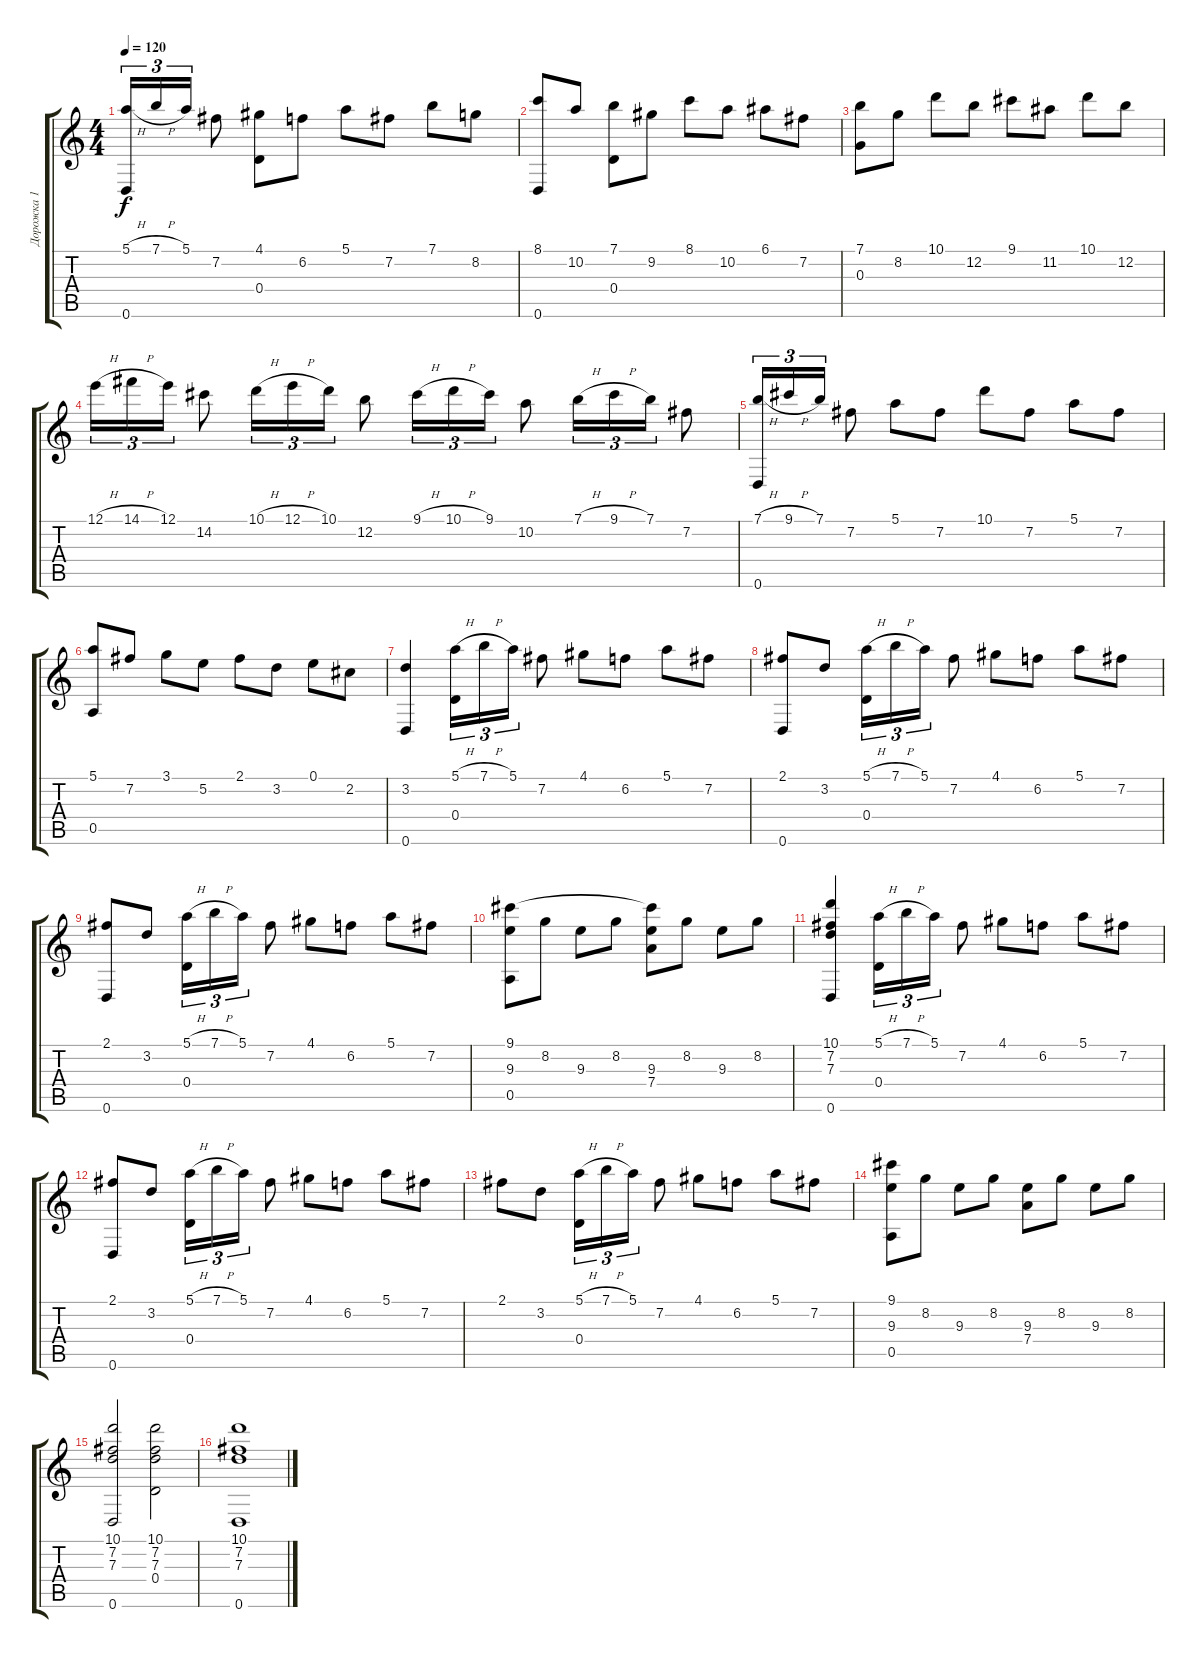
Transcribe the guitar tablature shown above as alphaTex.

\track ("Дорожка 1" "Дорожка 1") {instrument acousticguitarnylon}
\staff {score tabs}
\tuning (E4 B3 G3 D3 A2 D2) {hide}
\ts (4 4)
\tempo 120
\clef g2
\ks c
(5.1{h} 0.6).16{tu (3 2) dy f} 7.1{h}.16{tu (3 2)} 5.1.16{tu (3 2)} 7.2.8 (4.1 0.4).8 6.2.8 5.1.8 7.2.8 7.1.8 8.2.8 |
(8.1 0.6).8 10.2.8 (7.1 0.4).8 9.2.8 8.1.8 10.2.8 6.1.8 7.2.8 |
(7.1 0.3).8 8.2.8 10.1.8 12.2.8 9.1.8 11.2.8 10.1.8 12.2.8 |
12.1{h}.16{tu (3 2)} 14.1{h}.16{tu (3 2)} 12.1.16{tu (3 2)} 14.2.8 10.1{h}.16{tu (3 2)} 12.1{h}.16{tu (3 2)} 10.1.16{tu (3 2)} 12.2.8 9.1{h}.16{tu (3 2)} 10.1{h}.16{tu (3 2)} 9.1.16{tu (3 2)} 10.2.8 7.1{h}.16{tu (3 2)} 9.1{h}.16{tu (3 2)} 7.1.16{tu (3 2)} 7.2.8 |
(7.1{h} 0.6).16{tu (3 2)} 9.1{h}.16{tu (3 2)} 7.1.16{tu (3 2)} 7.2.8 5.1.8 7.2.8 10.1.8 7.2.8 5.1.8 7.2.8 |
(5.1 0.5).8 7.2.8 3.1.8 5.2.8 2.1.8 3.2.8 0.1.8 2.2.8 |
(3.2 0.6).4 (5.1{h} 0.4).16{tu (3 2)} 7.1{h}.16{tu (3 2)} 5.1.16{tu (3 2)} 7.2.8 4.1.8 6.2.8 5.1.8 7.2.8 |
(2.1 0.6).8 3.2.8 (5.1{h} 0.4).16{tu (3 2)} 7.1{h}.16{tu (3 2)} 5.1.16{tu (3 2)} 7.2.8 4.1.8 6.2.8 5.1.8 7.2.8 |
(2.1 0.6).8 3.2.8 (5.1{h} 0.4).16{tu (3 2)} 7.1{h}.16{tu (3 2)} 5.1.16{tu (3 2)} 7.2.8 4.1.8 6.2.8 5.1.8 7.2.8 |
(9.1 9.3 0.5).8 8.2.8 9.3.8 8.2.8 (9.1{t} 9.3 7.4).8 8.2.8 9.3.8 8.2.8 |
(10.1 7.2 7.3 0.6).4 (5.1{h} 0.4).16{tu (3 2)} 7.1{h}.16{tu (3 2)} 5.1.16{tu (3 2)} 7.2.8 4.1.8 6.2.8 5.1.8 7.2.8 |
(2.1 0.6).8 3.2.8 (5.1{h} 0.4).16{tu (3 2)} 7.1{h}.16{tu (3 2)} 5.1.16{tu (3 2)} 7.2.8 4.1.8 6.2.8 5.1.8 7.2.8 |
2.1.8 3.2.8 (5.1{h} 0.4).16{tu (3 2)} 7.1{h}.16{tu (3 2)} 5.1.16{tu (3 2)} 7.2.8 4.1.8 6.2.8 5.1.8 7.2.8 |
(9.1 9.3 0.5).8 8.2.8 9.3.8 8.2.8 (9.3 7.4).8 8.2.8 9.3.8 8.2.8 |
(10.1 7.2 7.3 0.6).2 (10.1 7.2 7.3 0.4).2 |
(10.1 7.2 7.3 0.6).1
